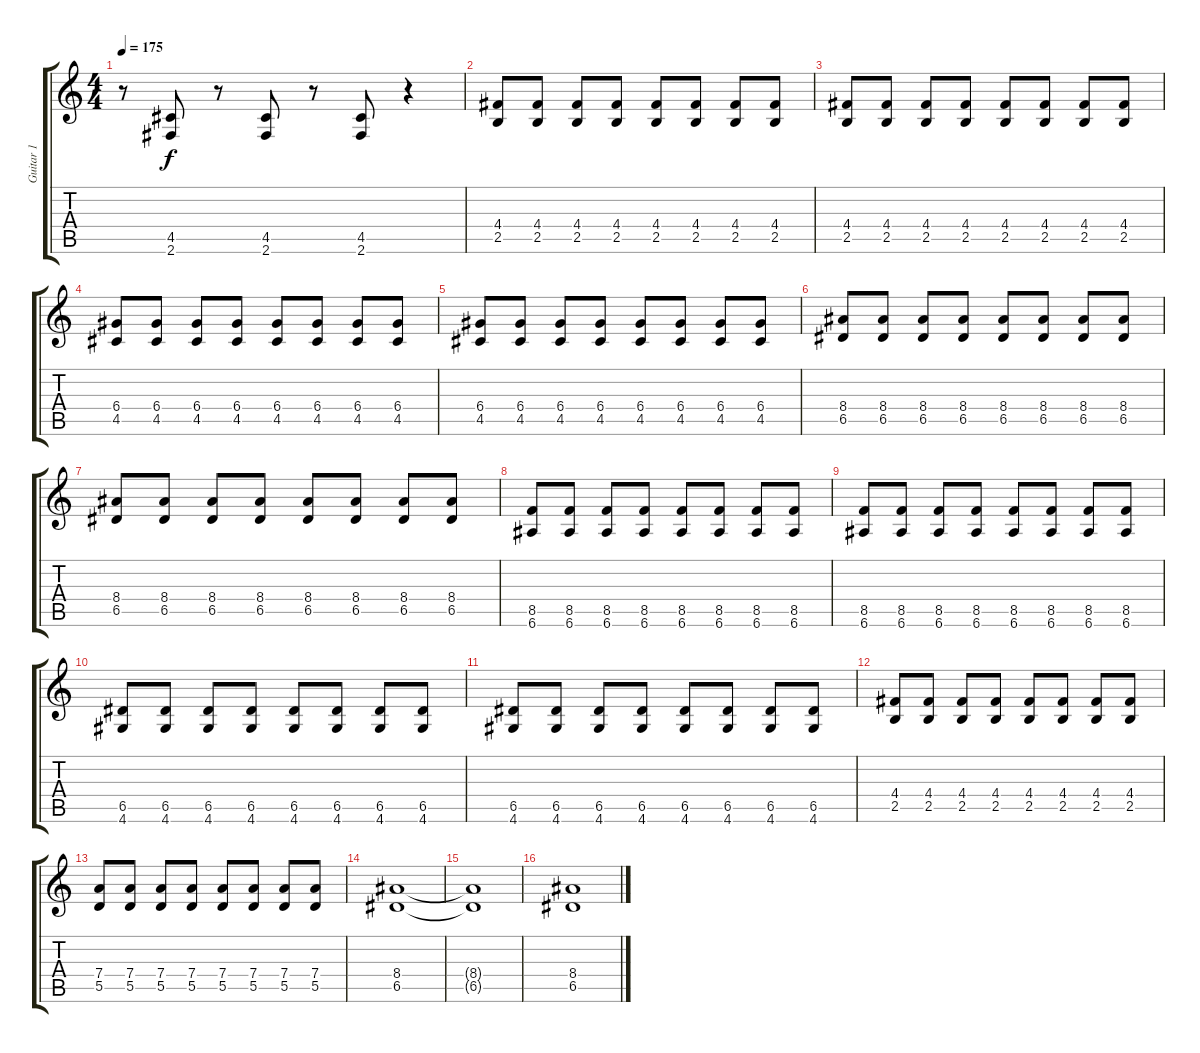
\track ("Guitar 1" "Guitar 1") {instrument distortionguitar}
\staff {score tabs}
\tuning (E4 B3 G3 D3 A2 E2) {hide}
\ts (4 4)
\tempo 175
\clef g2
\ks c
r.8{dy f} (4.5 2.6).8 r.8 (4.5 2.6).8 r.8 (4.5 2.6).8 r.4 |
\section ("" "")
(4.4 2.5).8 (4.4 2.5).8 (4.4 2.5).8 (4.4 2.5).8 (4.4 2.5).8 (4.4 2.5).8 (4.4 2.5).8 (4.4 2.5).8 |
(4.4 2.5).8 (4.4 2.5).8 (4.4 2.5).8 (4.4 2.5).8 (4.4 2.5).8 (4.4 2.5).8 (4.4 2.5).8 (4.4 2.5).8 |
(6.4 4.5).8 (6.4 4.5).8 (6.4 4.5).8 (6.4 4.5).8 (6.4 4.5).8 (6.4 4.5).8 (6.4 4.5).8 (6.4 4.5).8 |
(6.4 4.5).8 (6.4 4.5).8 (6.4 4.5).8 (6.4 4.5).8 (6.4 4.5).8 (6.4 4.5).8 (6.4 4.5).8 (6.4 4.5).8 |
(8.4 6.5).8 (8.4 6.5).8 (8.4 6.5).8 (8.4 6.5).8 (8.4 6.5).8 (8.4 6.5).8 (8.4 6.5).8 (8.4 6.5).8 |
(8.4 6.5).8 (8.4 6.5).8 (8.4 6.5).8 (8.4 6.5).8 (8.4 6.5).8 (8.4 6.5).8 (8.4 6.5).8 (8.4 6.5).8 |
(8.5 6.6).8 (8.5 6.6).8 (8.5 6.6).8 (8.5 6.6).8 (8.5 6.6).8 (8.5 6.6).8 (8.5 6.6).8 (8.5 6.6).8 |
(8.5 6.6).8 (8.5 6.6).8 (8.5 6.6).8 (8.5 6.6).8 (8.5 6.6).8 (8.5 6.6).8 (8.5 6.6).8 (8.5 6.6).8 |
(6.5 4.6).8 (6.5 4.6).8 (6.5 4.6).8 (6.5 4.6).8 (6.5 4.6).8 (6.5 4.6).8 (6.5 4.6).8 (6.5 4.6).8 |
(6.5 4.6).8 (6.5 4.6).8 (6.5 4.6).8 (6.5 4.6).8 (6.5 4.6).8 (6.5 4.6).8 (6.5 4.6).8 (6.5 4.6).8 |
(4.4 2.5).8 (4.4 2.5).8 (4.4 2.5).8 (4.4 2.5).8 (4.4 2.5).8 (4.4 2.5).8 (4.4 2.5).8 (4.4 2.5).8 |
(7.4 5.5).8 (7.4 5.5).8 (7.4 5.5).8 (7.4 5.5).8 (7.4 5.5).8 (7.4 5.5).8 (7.4 5.5).8 (7.4 5.5).8 |
(8.4 6.5).1 |
(8.4{t} 6.5{t}).1 |
(8.4 6.5).1
